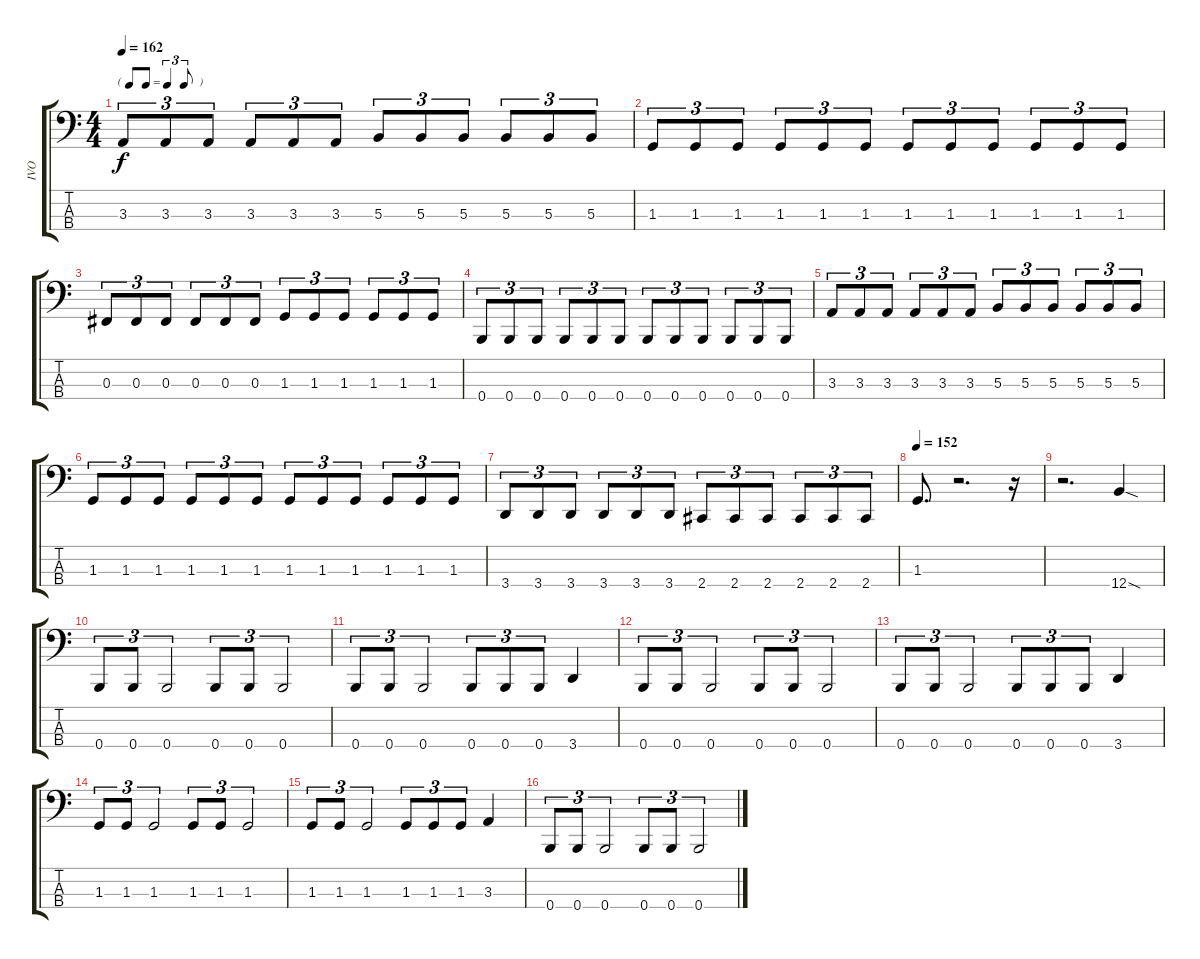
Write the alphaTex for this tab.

\track ("IVO" "IVO") {instrument electricbasspick}
\staff {score tabs}
\tuning (E2 B1 Gb1 B0) {hide}
\ts (4 4)
\tf triplet8th
\tempo 162
\clef f4
\ks c
3.3.8{tu (3 2) dy f} 3.3.8{tu (3 2)} 3.3.8{tu (3 2)} 3.3.8{tu (3 2)} 3.3.8{tu (3 2)} 3.3.8{tu (3 2)} 5.3.8{tu (3 2)} 5.3.8{tu (3 2)} 5.3.8{tu (3 2)} 5.3.8{tu (3 2)} 5.3.8{tu (3 2)} 5.3.8{tu (3 2)} |
1.3.8{tu (3 2)} 1.3.8{tu (3 2)} 1.3.8{tu (3 2)} 1.3.8{tu (3 2)} 1.3.8{tu (3 2)} 1.3.8{tu (3 2)} 1.3.8{tu (3 2)} 1.3.8{tu (3 2)} 1.3.8{tu (3 2)} 1.3.8{tu (3 2)} 1.3.8{tu (3 2)} 1.3.8{tu (3 2)} |
0.3.8{tu (3 2)} 0.3.8{tu (3 2)} 0.3.8{tu (3 2)} 0.3.8{tu (3 2)} 0.3.8{tu (3 2)} 0.3.8{tu (3 2)} 1.3.8{tu (3 2)} 1.3.8{tu (3 2)} 1.3.8{tu (3 2)} 1.3.8{tu (3 2)} 1.3.8{tu (3 2)} 1.3.8{tu (3 2)} |
0.4.8{tu (3 2)} 0.4.8{tu (3 2)} 0.4.8{tu (3 2)} 0.4.8{tu (3 2)} 0.4.8{tu (3 2)} 0.4.8{tu (3 2)} 0.4.8{tu (3 2)} 0.4.8{tu (3 2)} 0.4.8{tu (3 2)} 0.4.8{tu (3 2)} 0.4.8{tu (3 2)} 0.4.8{tu (3 2)} |
3.3.8{tu (3 2)} 3.3.8{tu (3 2)} 3.3.8{tu (3 2)} 3.3.8{tu (3 2)} 3.3.8{tu (3 2)} 3.3.8{tu (3 2)} 5.3.8{tu (3 2)} 5.3.8{tu (3 2)} 5.3.8{tu (3 2)} 5.3.8{tu (3 2)} 5.3.8{tu (3 2)} 5.3.8{tu (3 2)} |
1.3.8{tu (3 2)} 1.3.8{tu (3 2)} 1.3.8{tu (3 2)} 1.3.8{tu (3 2)} 1.3.8{tu (3 2)} 1.3.8{tu (3 2)} 1.3.8{tu (3 2)} 1.3.8{tu (3 2)} 1.3.8{tu (3 2)} 1.3.8{tu (3 2)} 1.3.8{tu (3 2)} 1.3.8{tu (3 2)} |
3.4.8{tu (3 2)} 3.4.8{tu (3 2)} 3.4.8{tu (3 2)} 3.4.8{tu (3 2)} 3.4.8{tu (3 2)} 3.4.8{tu (3 2)} 2.4.8{tu (3 2)} 2.4.8{tu (3 2)} 2.4.8{tu (3 2)} 2.4.8{tu (3 2)} 2.4.8{tu (3 2)} 2.4.8{tu (3 2)} |
\tempo 152
1.3.8{d} r.2{d} r.16 |
r.2{d} 12.4{sod}.4 |
0.4.8{tu (3 2)} 0.4.8{tu (3 2)} 0.4.2{tu (3 2)} 0.4.8{tu (3 2)} 0.4.8{tu (3 2)} 0.4.2{tu (3 2)} |
0.4.8{tu (3 2)} 0.4.8{tu (3 2)} 0.4.2{tu (3 2)} 0.4.8{tu (3 2)} 0.4.8{tu (3 2)} 0.4.8{tu (3 2)} 3.4.4 |
0.4.8{tu (3 2)} 0.4.8{tu (3 2)} 0.4.2{tu (3 2)} 0.4.8{tu (3 2)} 0.4.8{tu (3 2)} 0.4.2{tu (3 2)} |
0.4.8{tu (3 2)} 0.4.8{tu (3 2)} 0.4.2{tu (3 2)} 0.4.8{tu (3 2)} 0.4.8{tu (3 2)} 0.4.8{tu (3 2)} 3.4.4 |
1.3.8{tu (3 2)} 1.3.8{tu (3 2)} 1.3.2{tu (3 2)} 1.3.8{tu (3 2)} 1.3.8{tu (3 2)} 1.3.2{tu (3 2)} |
1.3.8{tu (3 2)} 1.3.8{tu (3 2)} 1.3.2{tu (3 2)} 1.3.8{tu (3 2)} 1.3.8{tu (3 2)} 1.3.8{tu (3 2)} 3.3.4 |
0.4.8{tu (3 2)} 0.4.8{tu (3 2)} 0.4.2{tu (3 2)} 0.4.8{tu (3 2)} 0.4.8{tu (3 2)} 0.4.2{tu (3 2)}
